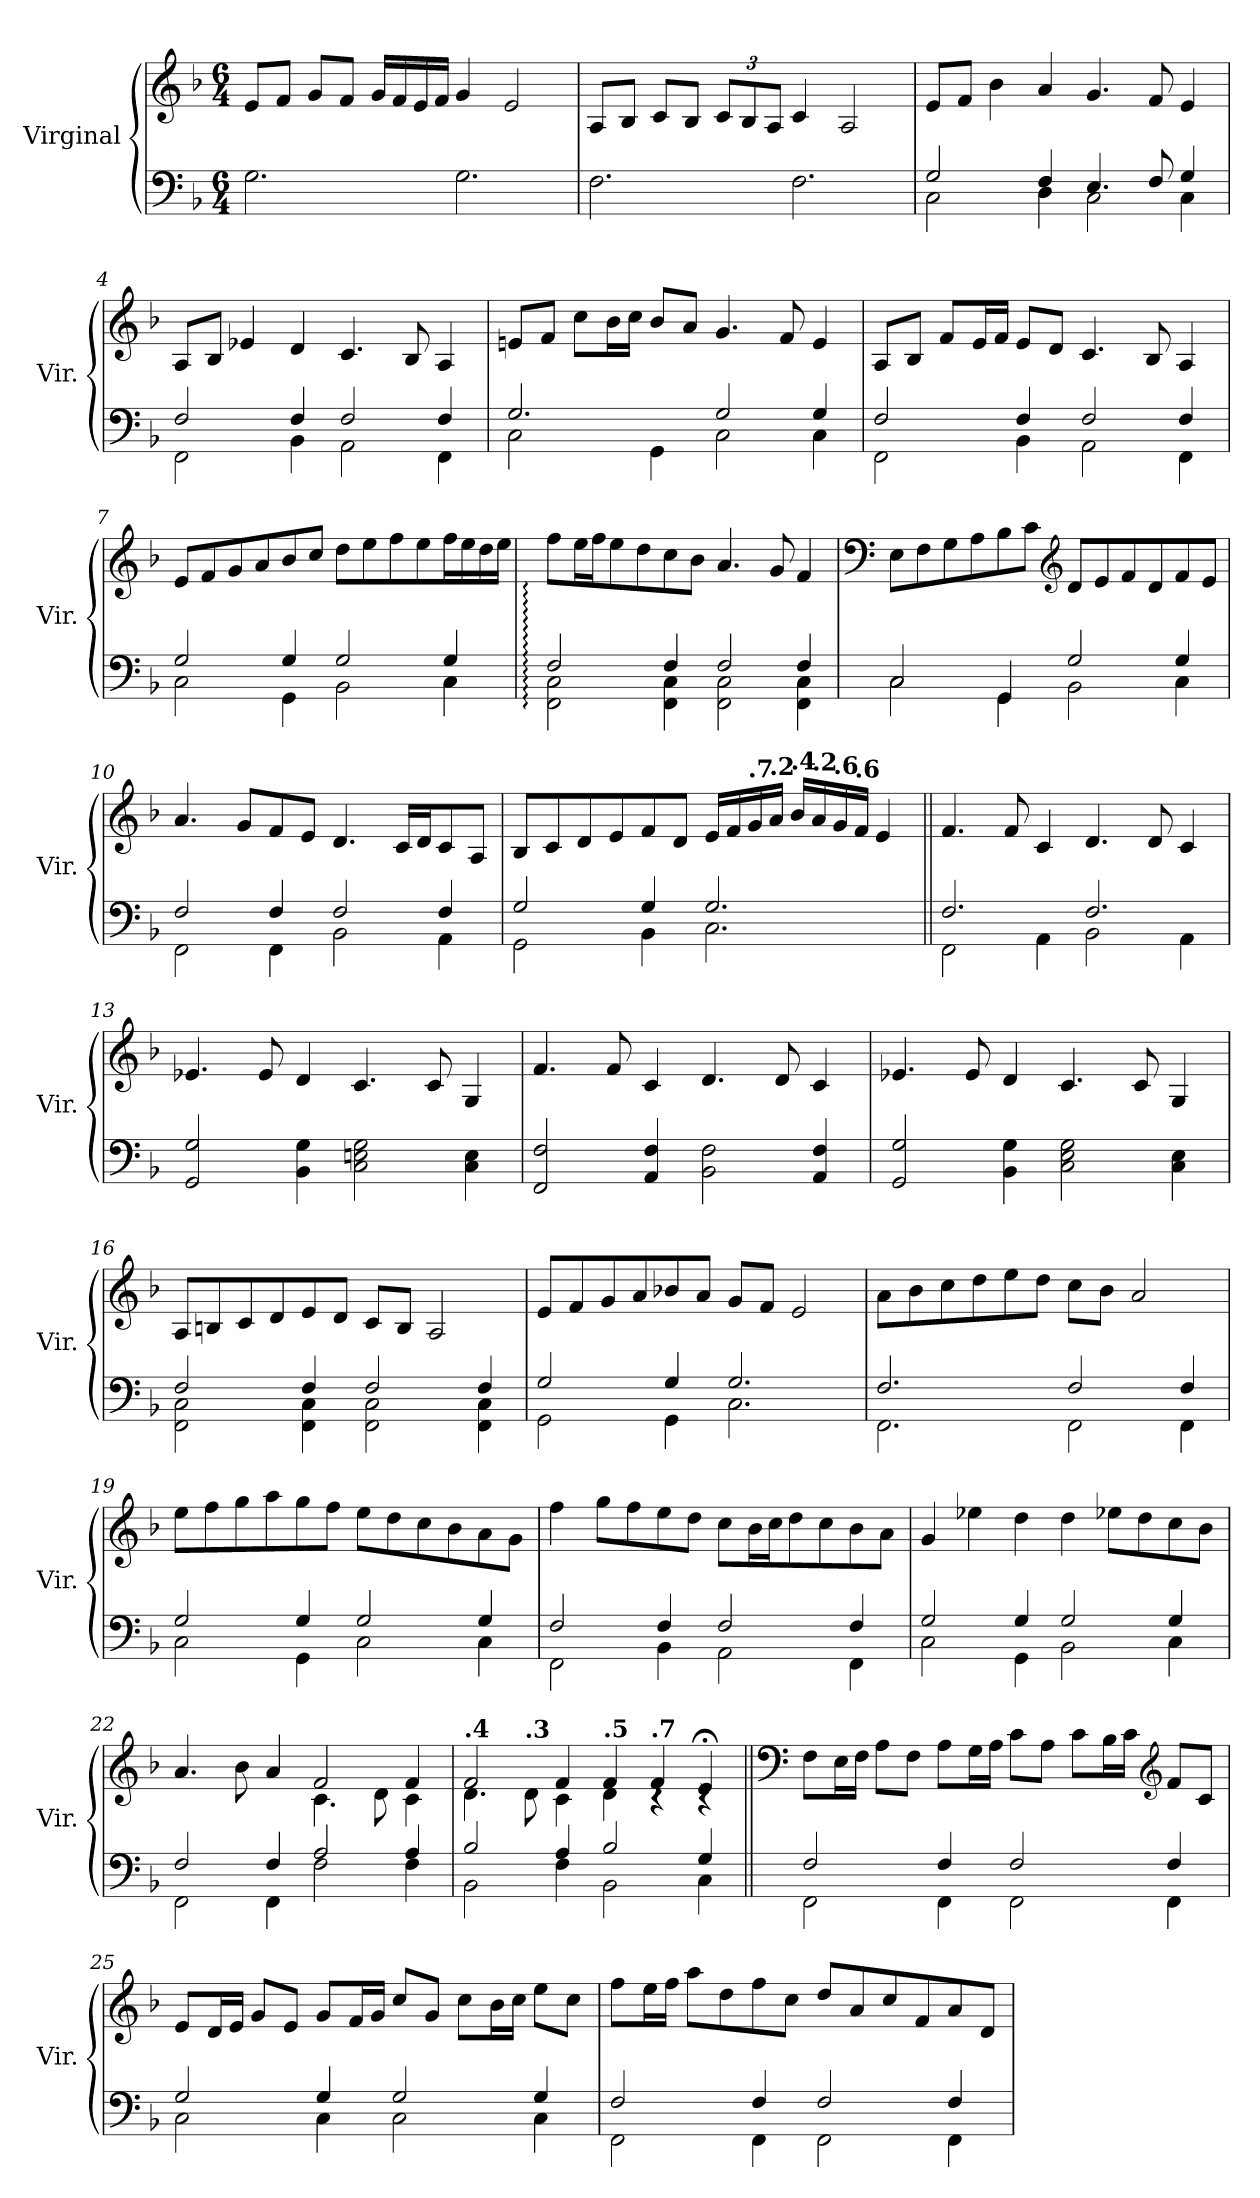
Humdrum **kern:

**kern	**kern
*part1	*part1
*staff2	*staff1
*I"Virginal	*
*I'Vir.	*
*clefF4	*clefG2
*k[b-]	*k[b-]
*M6/4	*M6/4
*MM72	*MM72
=1	=1
2.G\	8e/L
.	8f/J
.	8g/L
.	8f/J
.	16g/LL
.	16f/
.	16e/
.	16f/JJ
2.G\	4g/
.	2e/
=2	=2
2.F\	8A/L
.	8B-/J
.	8c/L
.	8B-/J
*	*Xbrackettup
.	12c/L
.	12B-/
.	12A/J
2.F\	4c/
.	2A/
=3	=3
*^	*
2G/	2C\	8e/L
.	.	8f/J
.	.	4b-\
4F/	4D\	4a/
4.E/	2C\	4.g/
8F/	.	8f/
4G/	4C\	4e/
=4	=4	=4
2F/	2FF\	8A/L
.	.	8B-/J
.	.	4e-X/
4F/	4BB-\	4d/
2F/	2AA\	4.c/
.	.	8B-/
4F/	4FF\	4A/
!!LO:LB:g=z
=5	=5	=5
2.G/	2C\	8en/L
.	.	8f/J
.	.	8cc\L
.	.	16b-\L
.	.	16cc\JJ
.	4GG\	8b-/L
.	.	8a/J
2G/	2C\	4.g/
.	.	8f/
4G/	4C\	4e/
=6	=6	=6
2F/	2FF\	8A/L
.	.	8B-/J
.	.	8f/L
.	.	16e/L
.	.	16f/JJ
4F/	4BB-\	8e/L
.	.	8d/J
2F/	2AA\	4.c/
.	.	8B-/
4F/	4FF\	4A/
=7	=7	=7
2G/	2C\	8e/L
.	.	8f/
.	.	8g/
.	.	8a/
4G/	4GG\	8b-/
.	.	8cc/J
2G/	2BB-\	8dd\L
.	.	8ee\
.	.	8ff\
.	.	8ee\
4G/	4C\	16ff\L
.	.	16ee\
.	.	16dd\
.	.	16ee\JJ
!!LO:LB:g=z
=8	=8	=8
*	*^	*
2F/	2FF\ 2C\	[8FF/yy: [8C/yy: [8F/yy: 8ff/yy:	8ff\L
.	.	4.FF/yy] 4.C/yy] 4.F/yy]	16ee\L
.	.	.	16ff\J
.	.	.	8ee\
.	.	.	8dd\
4F/	4FF\ 4C\	1ryy	8cc\
.	.	.	8b-\J
2F/	2FF\ 2C\	.	4.a/
.	.	.	8g/
4F/	4FF\ 4C\	.	4f/
*v	*v	*v	*
=9	=9
*	*clefF4
*^	*
2C/	2C\	8E\L
.	.	8F\
.	.	8G\
.	.	8A\
4GG/	4GG\	8B-\
.	.	8c\J
*	*	*clefG2
2G/	2BB-\	8d/L
.	.	8e/
.	.	8f/
.	.	8d/
4G/	4C\	8f/
.	.	8e/J
=10	=10	=10
2F/	2FF\	4.a/
.	.	8g/L
4F/	4FF\	8f/
.	.	8e/J
2F/	2BB-\	4.d/
.	.	16c/LL
.	.	16d/J
4F/	4AA\	8c/
.	.	8A/J
!!LO:LB:g=z
=11	=11	=11
2G/	2GG\	8B-/L
.	.	8c/
.	.	8d/
.	.	8e/
4G/	4BB-\	8f/
.	.	8d/J
2.G/	2.C\	16e/LL
.	.	16f/
*	*	*MM71
!	!	!LO:TX:a:B:t=.7
.	.	16g/
*	*	*MM71
!	!	!LO:TX:a:B:t=.2
.	.	16a/JJ
*	*	*MM70
!	!	!LO:TX:a:B:t=.4
.	.	16b-/LL
*	*	*MM69
!	!	!LO:TX:a:B:t=.2
.	.	16a/
*	*	*MM67
!	!	!LO:TX:a:B:t=.6
.	.	16g/
*	*	*MM65
!	!	!LO:TX:a:B:t=.6
.	.	16f/JJ
*	*	*MM63
.	.	4e/
=12||	=12||	=12||
*	*	*MM159
2.F/	2FF\	4.f/
.	.	8f/
.	4AA\	4c/
2.F/	2BB-\	4.d/
.	.	8d/
.	4AA\	4c/
*v	*v	*
=13	=13
2GG/ 2G/	4.e-X/
.	8e-/
4BB-\ 4G\	4d/
2C\ 2En\ 2G\	4.c/
.	8c/
4C\ 4E\	4G/
=14	=14
2FF/ 2F/	4.f/
.	8f/
4AA/ 4F/	4c/
2BB-\ 2F\	4.d/
.	8d/
4AA/ 4F/	4c/
!!LO:LB:g=z
=15	=15
2GG/ 2G/	4.e-X/
.	8e-/
4BB-\ 4G\	4d/
2C\ 2E\ 2G\	4.c/
.	8c/
4C\ 4E\	4G/
=16	=16
*^	*
2F/	2FF\ 2C\	8A/L
.	.	8Bn/
.	.	8c/
.	.	8d/
4F/	4FF\ 4C\	8e/
.	.	8d/J
2F/	2FF\ 2C\	8c/L
.	.	8B/J
.	.	2A/
4F/	4FF\ 4C\	.
=17	=17	=17
2G/	2GG\	8e/L
.	.	8f/
.	.	8g/
.	.	8a/
4G/	4GG\	8b-X/
.	.	8a/J
2.G/	2.C\	8g/L
.	.	8f/J
.	.	2e/
=18	=18	=18
2.F/	2.FF\	8a\L
.	.	8b-\
.	.	8cc\
.	.	8dd\
.	.	8ee\
.	.	8dd\J
2F/	2FF\	8cc\L
.	.	8b-\J
.	.	2a/
4F/	4FF\	.
!!LO:PB:g=z
=19	=19	=19
2G/	2C\	8ee\L
.	.	8ff\
.	.	8gg\
.	.	8aa\
4G/	4GG\	8gg\
.	.	8ff\J
2G/	2C\	8ee\L
.	.	8dd\
.	.	8cc\
.	.	8b-\
4G/	4C\	8a\
.	.	8g\J
=20	=20	=20
2F/	2FF\	4ff\
.	.	8gg\L
.	.	8ff\
4F/	4BB-\	8ee\
.	.	8dd\J
2F/	2AA\	8cc\L
.	.	16b-\L
.	.	16cc\J
.	.	8dd\
.	.	8cc\
4F/	4FF\	8b-\
.	.	8a\J
=21	=21	=21
2G/	2C\	4g/
.	.	4ee-X\
4G/	4GG\	4dd\
2G/	2BB-\	4dd\
.	.	8ee-X\L
.	.	8dd\
4G/	4C\	8cc\
.	.	8b-\J
=22	=22	=22
*	*	*^
2F/	2FF\	4.a/	2.ryy
.	.	8b-\	.
4F/	4FF\	4a/	.
2A/	2F\	2f/	4.c\
.	.	.	8d\
4A/	4F\	4f/	4c\
!!LO:LB:g=z	!!
=23	=23	=23	=23
*	*	*MM158	*
!	!	!LO:TX:a:B:t=.4	!
2B-/	2BB-\	2f/	4.d\
*	*	*MM153	*
!	!	!	!LO:TX:a:B:t=.3
.	.	.	8d\
*	*	*MM150	*
4A/	4F\	4f/	4c\
*	*	*MM140	*
!	!	!LO:TX:a:B:t=.5	!
2B-/	2BB-\	4f/	4d\
*	*	*MM126	*
!	!	!LO:TX:a:B:t=.7	!
.	.	4f/	4rc
*	*	*MM108	*
4G/	4C\	4e;</	4rc
*	*	*v	*v
=24||	=24||	=24||
*	*	*clefF4
*	*	*MM174
2F/	2FF\	8F\L
.	.	16E\L
.	.	16F\JJ
.	.	8A\L
.	.	8F\J
4F/	4FF\	8A\L
.	.	16G\L
.	.	16A\JJ
2F/	2FF\	8c\L
.	.	8A\J
.	.	8c\L
.	.	16B-\L
.	.	16c\JJ
*	*	*clefG2
4F/	4FF\	8f/L
.	.	8c/J
=25	=25	=25
2G/	2C\	8e/L
.	.	16d/L
.	.	16e/JJ
.	.	8g/L
.	.	8e/J
4G/	4C\	8g/L
.	.	16f/L
.	.	16g/JJ
2G/	2C\	8cc/L
.	.	8g/J
.	.	8cc\L
.	.	16b-\L
.	.	16cc\JJ
4G/	4C\	8ee\L
.	.	8cc\J
!!LO:LB:g=z
=26	=26	=26
2F/	2FF\	8ff\L
.	.	16ee\L
.	.	16ff\JJ
.	.	8aa\L
.	.	8dd\
4F/	4FF\	8ff\
.	.	8cc\J
2F/	2FF\	8dd/L
.	.	8a/
.	.	8cc/
.	.	8f/
4F/	4FF\	8a/
.	.	8d/J
*v	*v	*
=	=
*-	*-
